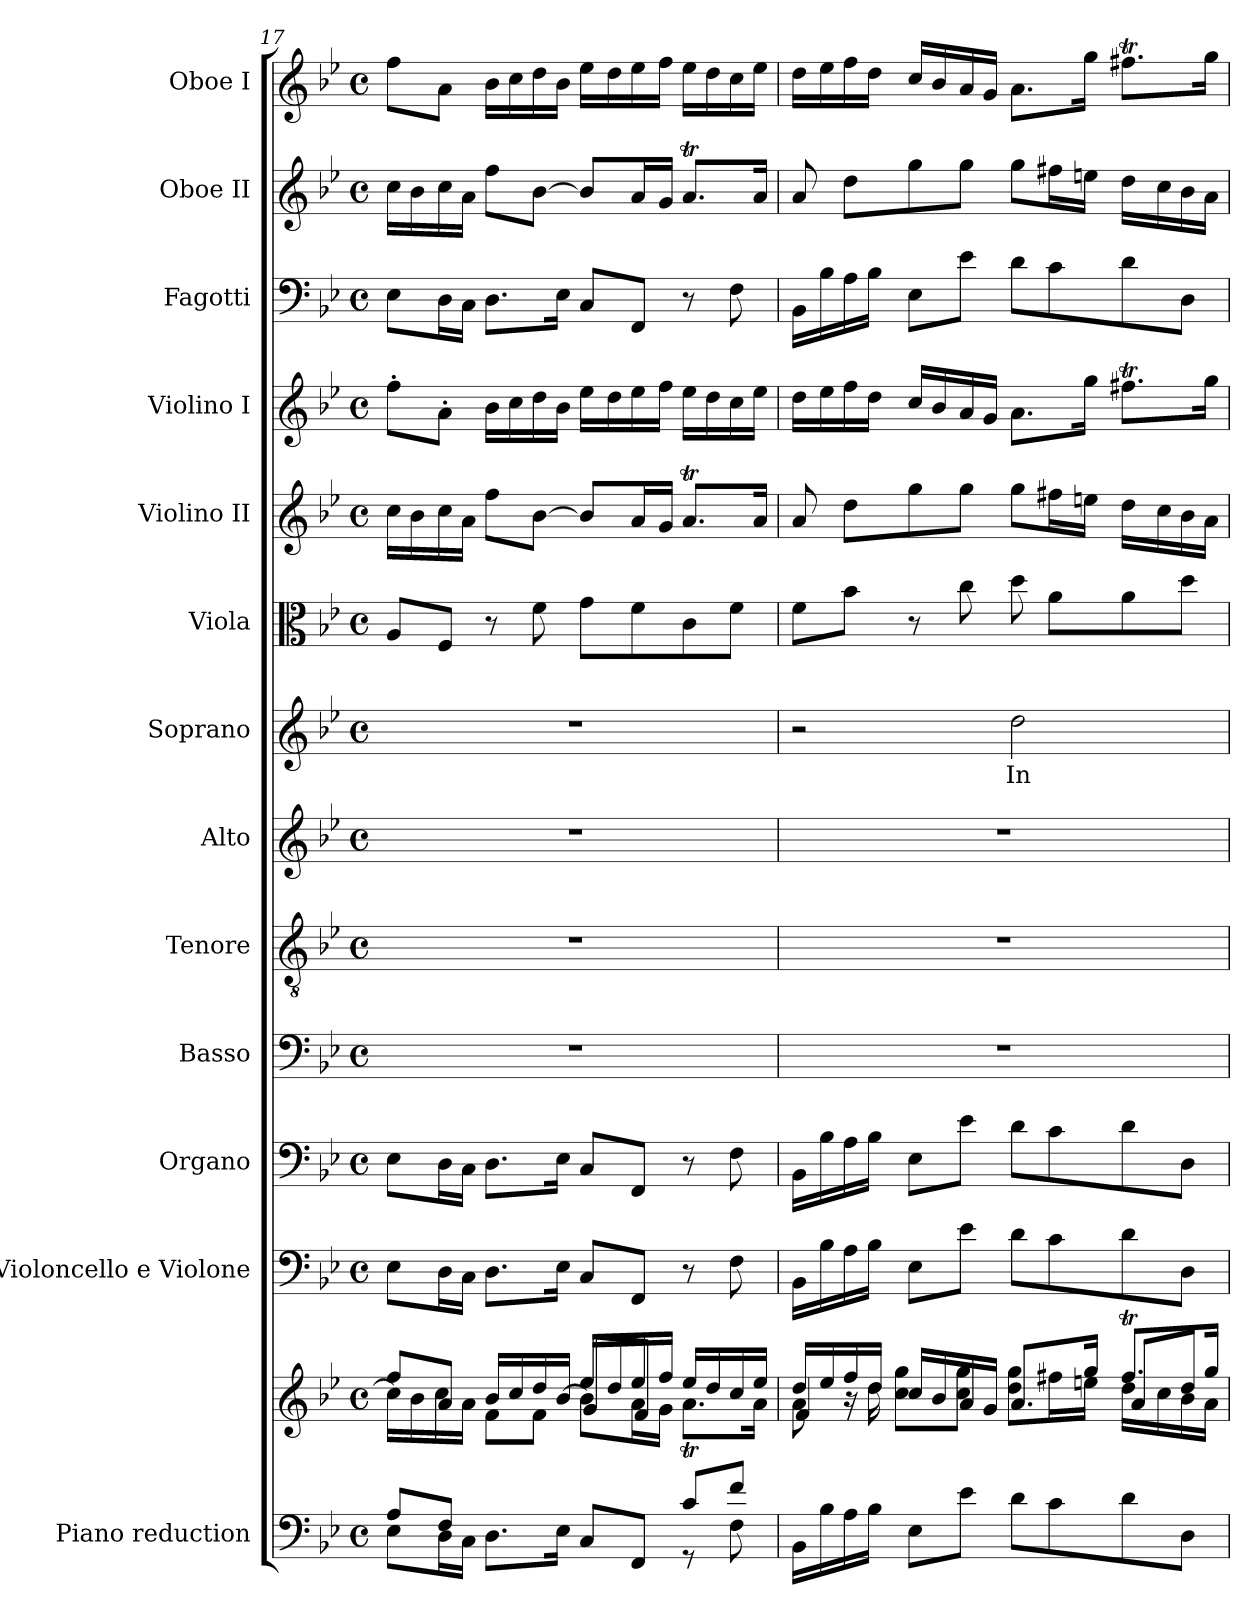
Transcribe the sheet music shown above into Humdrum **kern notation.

**kern	**kern	**kern	**kern	**kern	**kern	**kern	**kern	**text	**kern	**kern	**kern	**kern	**kern	**kern
*part13	*part13	*part12	*part11	*part10	*part9	*part8	*part7	*part7	*part6	*part5	*part4	*part3	*part2	*part1
*staff14	*staff13	*staff12	*staff11	*staff10	*staff9	*staff8	*staff7	*staff7	*staff6	*staff5	*staff4	*staff3	*staff2	*staff1
*I"Piano reduction	*	*I"Violoncello  e Violone	*I"Organo	*I"Basso	*I"Tenore	*I"Alto	*I"Soprano	*	*I"Viola	*I"Violino II	*I"Violino I	*I"Fagotti	*I"Oboe II	*I"Oboe I
*I'Pno	*	*	*	*	*	*	*	*	*	*	*	*	*I'Ob	*I'Ob
*clefF4	*clefG2	*clefF4	*clefF4	*clefF4	*clefGv2	*clefG2	*clefG2	*	*clefC3	*clefG2	*clefG2	*clefF4	*clefG2	*clefG2
*k[b-e-]	*k[b-e-]	*k[b-e-]	*k[b-e-]	*k[b-e-]	*k[b-e-]	*k[b-e-]	*k[b-e-]	*	*k[b-e-]	*k[b-e-]	*k[b-e-]	*k[b-e-]	*k[b-e-]	*k[b-e-]
*M4/4	*M4/4	*M4/4	*M4/4	*M4/4	*M4/4	*M4/4	*M4/4	*	*M4/4	*M4/4	*M4/4	*M4/4	*M4/4	*M4/4
*met(c)	*met(c)	*met(c)	*met(c)	*met(c)	*met(c)	*met(c)	*met(c)	*	*met(c)	*met(c)	*met(c)	*met(c)	*met(c)	*met(c)
=17	=17	=17	=17	=17	=17	=17	=17	=17	=17	=17	=17	=17	=17	=17
*^	*^	*	*	*	*	*	*	*	*	*	*	*	*	*
*	*	*	*^	*	*	*	*	*	*	*	*	*	*	*	*	*
8A/L	8E-\L	8ff/L	16cc\LL]	2ryy	8E-\L	8E-\L	1r	1r	1r	1r	.	8A/L	16cc\LL	8ff'\L	8E-\L	16cc\LL	8ff\L
.	.	.	16b-\	.	.	.	.	.	.	.	.	.	16b-\	.	.	16b-\	.
8F/J	16D\L	8a/J	16cc\	.	16D\L	16D\L	.	.	.	.	.	8F/J	16cc\	8a'\J	16D\L	16cc\	8a\J
.	16C\JJ	.	16a\JJ	.	16C\JJ	16C\JJ	.	.	.	.	.	.	16a\JJ	.	16C\JJ	16a\JJ	.
4ryy	8.D\L	16b-/LL	8f\L	.	8.D\L	8.D\L	.	.	.	.	.	8r	8ff\L	16b-\LL	8.D\L	8ff\L	16b-\LL
.	.	16cc/	.	.	.	.	.	.	.	.	.	.	.	16cc\	.	.	16cc\
.	.	16dd/	8f\J	.	.	.	.	.	.	.	.	8f\	[8b-\J	16dd\	.	[8b-\J	16dd\
.	16E-\Jk	[<16b-/JJ	.	.	16E-\Jk	16E-\Jk	.	.	.	.	.	.	.	16b-\JJ	16E-\Jk	.	16b-\JJ
4ryy	8C/L	16ee-/LL	8b-\L]	8g/L	8C/L	8C/L	.	.	.	.	.	8g\L	8b-/L]	16ee-\LL	8C/L	8b-/L]	16ee-\LL
.	.	16dd/	.	.	.	.	.	.	.	.	.	.	.	16dd\	.	.	16dd\
.	8FF/J	16ee-/	16a\L	8f/J	8FF/J	8FF/J	.	.	.	.	.	8f\	16a/L	16ee-\	8FF/J	16a/L	16ee-\
.	.	16ff/JJ	16g\JJ	.	.	.	.	.	.	.	.	.	16g/JJ	16ff\JJ	.	16g/JJ	16ff\JJ
8c/L	8r	16ee-/LL	8.at\L	4ryy	8r	8r	.	.	.	.	.	8c\	8.at/L	16ee-\LL	8r	8.at/L	16ee-\LL
.	.	16dd/	.	.	.	.	.	.	.	.	.	.	.	16dd\	.	.	16dd\
8f/J	8F\	16cc/	.	.	8F\	8F\	.	.	.	.	.	8f\J	.	16cc\	8F\	.	16cc\
.	.	16ee-/JJ	16a\Jk	.	.	.	.	.	.	.	.	.	16a/Jk	16ee-\JJ	.	16a/Jk	16ee-\JJ
*v	*v	*	*	*	*	*	*	*	*	*	*	*	*	*	*	*	*
!!LO:PB:g=z
=18	=18	=18	=18	=18	=18	=18	=18	=18	=18	=18	=18	=18	=18	=18	=18	=18
16BB-\LL	16dd/LL	8a\	4f/	16BB-\LL	16BB-\LL	1r	1r	1r	2r	.	8f\L	8a/	16dd\LL	16BB-\LL	8a/	16dd\LL
16B-\	16ee-/	.	.	16B-\	16B-\	.	.	.	.	.	.	.	16ee-\	16B-\	.	16ee-\
16A\	16ff/	16r	.	16A\	16A\	.	.	.	.	.	8b-\J	8dd\L	16ff\	16A\	8dd\L	16ff\
16B-\JJ	16dd/JJ	16dd\	.	16B-\JJ	16B-\JJ	.	.	.	.	.	.	.	16dd\JJ	16B-\JJ	.	16dd\JJ
8E-\L	16cc/LL	8cc\ 8gg\L	4ryy	8E-\L	8E-\L	.	.	.	.	.	8r	8gg\	16cc/LL	8E-\L	8gg\	16cc/LL
.	16b-/	.	.	.	.	.	.	.	.	.	.	.	16b-/	.	.	16b-/
8e-\J	16a/	8cc\ 8gg\J	.	8e-\J	8e-\J	.	.	.	.	.	8cc\	8gg\J	16a/	8e-\J	8gg\J	16a/
.	16g/JJ	.	.	.	.	.	.	.	.	.	.	.	16g/JJ	.	.	16g/JJ
!	!	!	!	!	!	!	!	!	!	!LO:LY:b	!	!	!	!	!	!
8d\L	8.a/L	8dd\ 8gg\L	4ryy	8d\L	8d\L	.	.	.	2dd\	In	8dd\	8gg\L	8.a\L	8d\L	8gg\L	8.a\L
8c\	.	16ff#X\L	.	8c\	8c\	.	.	.	.	.	8a\L	16ff#X\L	.	8c\	16ff#X\L	.
.	16gg/Jk	16een\JJ	.	.	.	.	.	.	.	.	.	16een\JJ	16gg\Jk	.	16een\JJ	16gg\Jk
8d\	8.ff#t/L	16dd\LL	8a/L	8d\	8d\	.	.	.	.	.	8a\	16dd\LL	8.ff#Xt\L	8d\	16dd\LL	8.ff#Xt\L
.	.	16cc\	.	.	.	.	.	.	.	.	.	16cc\	.	.	16cc\	.
8D\J	.	16b-\	8dd/J	8D\J	8D\J	.	.	.	.	.	8dd\J	16b-\	.	8D\J	16b-\	.
.	16gg/Jk	16a\JJ	.	.	.	.	.	.	.	.	.	16a\JJ	16gg\Jk	.	16a\JJ	16gg\Jk
*	*v	*v	*v	*	*	*	*	*	*	*	*	*	*	*	*	*
=	=	=	=	=	=	=	=	=	=	=	=	=	=	=
*-	*-	*-	*-	*-	*-	*-	*-	*-	*-	*-	*-	*-	*-	*-
